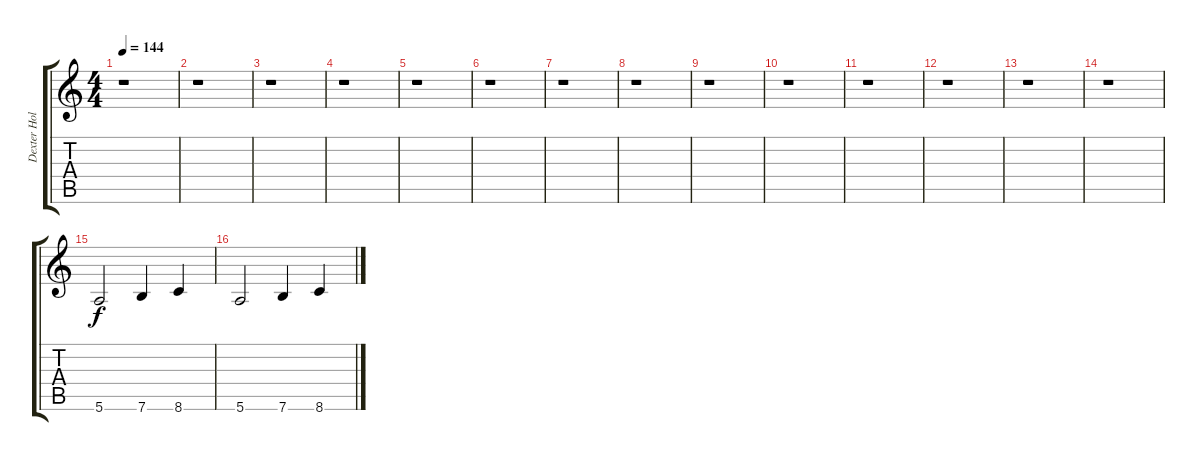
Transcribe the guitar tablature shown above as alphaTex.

\track ("Dexter Holland" "Dexter Hol") {instrument distortionguitar}
\staff {score tabs}
\tuning (E4 B3 G3 D3 A2 E2) {hide}
\ts (4 4)
\tempo 144
\clef g2
\ks c
r.1{dy f} |
r.1 |
r.1 |
r.1 |
r.1 |
r.1 |
r.1 |
r.1 |
r.1 |
r.1 |
r.1 |
r.1 |
r.1 |
r.1 |
5.6.2 7.6.4 8.6.4 |
5.6.2 7.6.4 8.6.4
